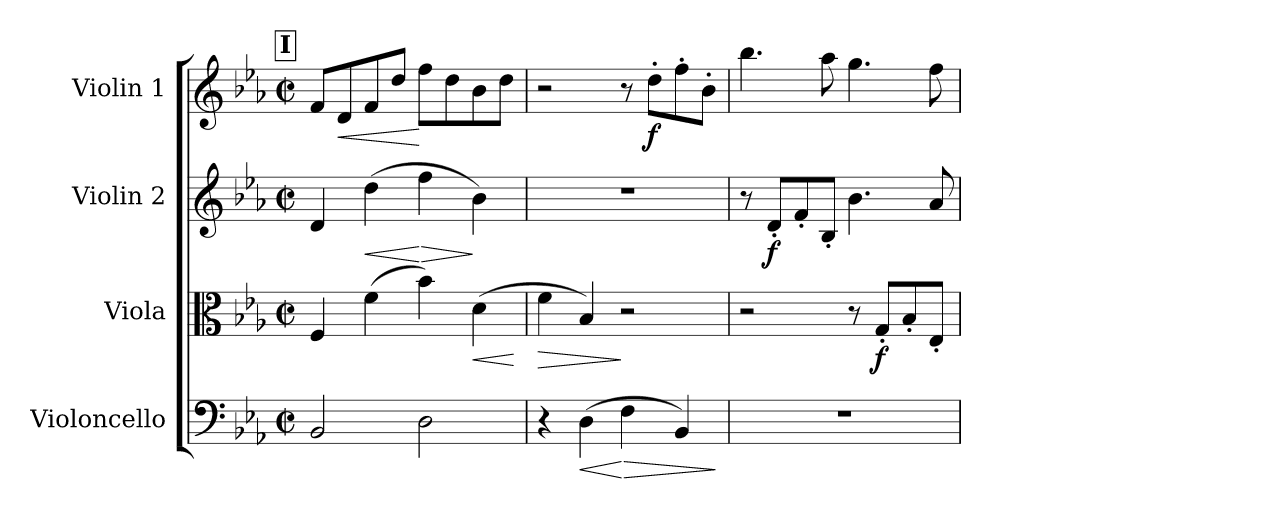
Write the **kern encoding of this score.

**kern	**dynam	**kern	**dynam	**kern	**dynam	**kern	**dynam
*part4	*part4	*part3	*part3	*part2	*part2	*part1	*part1
*staff4	*staff4	*staff3	*staff3	*staff2	*staff2	*staff1	*staff1
*I"Violoncello	*	*I"Viola	*	*I"Violin 2	*	*I"Violin 1	*
*I'Vc	*	*I'Vla	*	*I'Vln	*	*I'Vln	*
*clefF4	*	*clefC3	*	*clefG2	*	*clefG2	*
*k[b-e-a-]	*	*k[b-e-a-]	*	*k[b-e-a-]	*	*k[b-e-a-]	*
*M2/2	*	*M2/2	*	*M2/2	*	*M2/2	*
*met(c|)	*	*met(c|)	*	*met(c|)	*	*met(c|)	*
!!LO:REH:place=s1:a:B:cj:fs=14:t=I
=40	=40	=40	=40	=40	=40	=40	=40
2BB-/	.	4F/	.	4d/	.	8f/L	.
!	!	!	!	!	!	!	!LO:HP:b
.	.	.	.	.	.	8d/	<
!	!	!	!	!	!LO:HP:b	!	!
.	.	(4f\	.	(4dd\	<	8f/	.
.	.	.	.	.	.	8dd/J	.
!	!	!	!	!	!LO:HP:n=1:b	!	!
2D\	.	4b-\)	.	4ff\	[ >	8ff\L	[
.	.	.	.	.	.	8dd\	.
!	!	!	!LO:HP:b	!	!	!	!
.	.	(4d\	<	4b-\)	]	8b-\	.
.	.	.	.	.	.	8dd\J	.
.	.	.	[	.	.	.	.
=41	=41	=41	=41	=41	=41	=41	=41
!	!	!	!LO:HP:b	!	!	!	!
4r	.	4f\	>	1r	.	2r	.
!	!LO:HP:b	!	!	!	!	!	!
(4D\	<	4B-/)	.	.	.	.	.
!	!LO:HP:n=1:b	!	!	!	!	!	!
4F\	[ >	2r	]	.	.	8r	.
!	!	!	!	!	!	!	!LO:DY:b
.	.	.	.	.	.	8dd'\L	f
4BB-/)	.	.	.	.	.	8ff'\	.
.	.	.	.	.	.	8b-'\J	.
.	]	.	.	.	.	.	.
=42	=42	=42	=42	=42	=42	=42	=42
1r	.	2r	.	8r	.	4.bb-\	.
!	!	!	!	!	!LO:DY:b	!	!
.	.	.	.	8d'/L	f	.	.
.	.	.	.	8f'/	.	.	.
.	.	.	.	8B-'/J	.	8aa-\	.
.	.	8r	.	4.b-\	.	4.gg\	.
!	!	!	!LO:DY:b	!	!	!	!
.	.	8G'/L	f	.	.	.	.
.	.	8B-'/	.	.	.	.	.
.	.	8E-'/J	.	8a-/	.	8ff\	.
=	=	=	=	=	=	=	=
*-	*-	*-	*-	*-	*-	*-	*-
